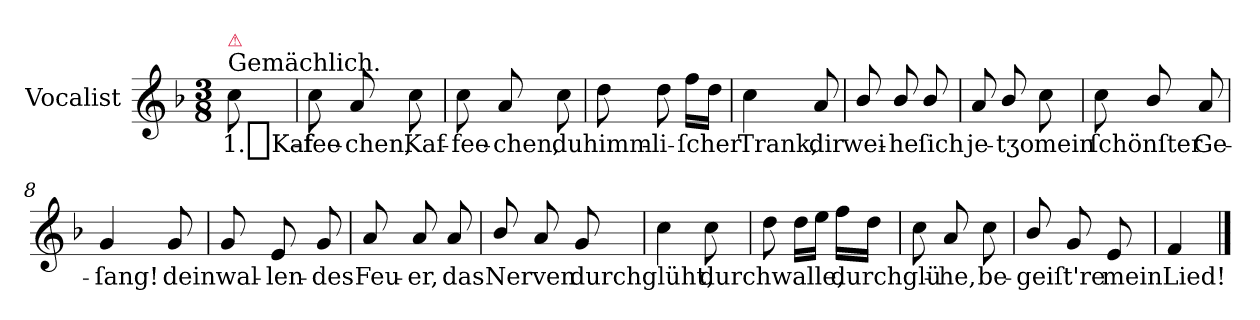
**kern	**text
*part1	*part1
*staff1	*staff1
*I"Vocalist	*
*clefG2	*
*k[b-]	*
*F:	*
*M3/8	*
=	=
!LO:TX:a:t=Gemächlich.	!
!LO:TX:a:color=crimson:t=⚠	!
8cc	1._Kaf-
=1	=1
8cc	-fee-
8a	-chen,
8cc	Kaf-
=2	=2
8cc	-fee-
8a	-chen,
8cc	du
=3	=3
8dd	himm-
8dd	-li-
16ffLL	-ſcher
16ddJJ	.
=4	=4
4cc	Trank,
8a	dir
=5	=5
8b-/	wei-
8b-/	-he
8b-/	ſich
=6	=6
8a	je-
8b-/	-tʒo
8cc	mein
=7	=7
8cc	ſchönſter
8b-/	.
8a	Ge-
=8	=8
4g	-ſang!
8g	dein
=9	=9
8g	wal-
8e	-len-
8g	-des
=10	=10
8a	Feu-
8a	-er,
8a	das
=11	=11
8b-/	Nerven
8a	.
8g	durchglüht,
=12	=12
4cc	.
8cc	durchwalle,
=13	=13
8dd	.
16ddLL	.
16eeJJ	.
16ffLL	durchglü-
16ddJJ	.
=14	=14
8cc	.
8a	-he,
8cc	be-
=15	=15
8b-/	-geiſt're
8g	.
8e	mein
=16	=16
4f	Lied!
==	==
*-	*-
